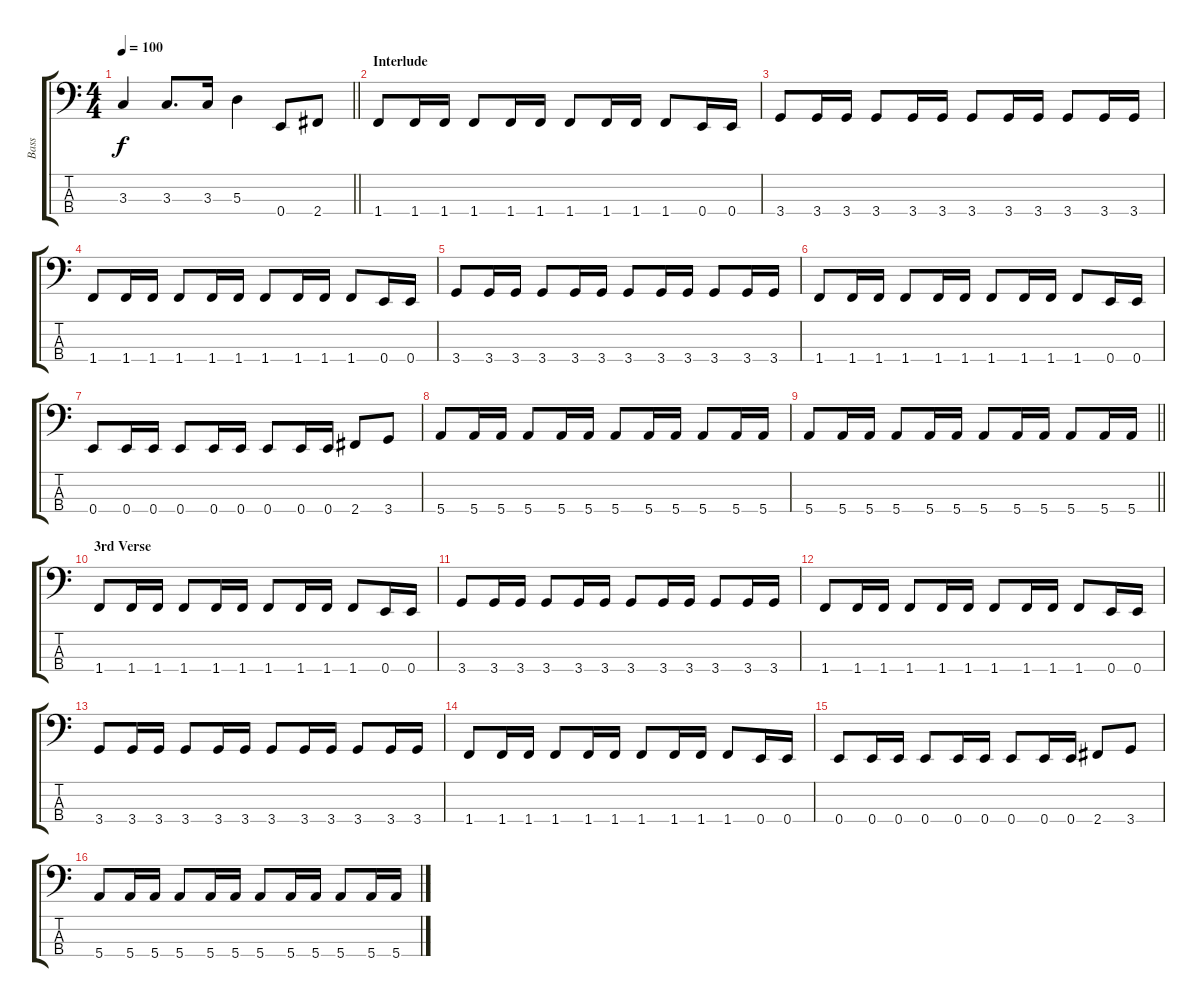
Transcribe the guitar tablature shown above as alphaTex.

\track ("Bass" "Bass") {instrument electricbasspick}
\staff {score tabs}
\tuning (G2 D2 A1 E1) {hide}
\ts (4 4)
\tempo 100
\clef f4
\barLineRight lightlight
\ks c
3.3.4{dy f} 3.3.8{d} 3.3.16 5.3.4 0.4.8 2.4.8 |
\section ("" "Interlude")
1.4.8 1.4.16 1.4.16 1.4.8 1.4.16 1.4.16 1.4.8 1.4.16 1.4.16 1.4.8 0.4.16 0.4.16 |
3.4.8 3.4.16 3.4.16 3.4.8 3.4.16 3.4.16 3.4.8 3.4.16 3.4.16 3.4.8 3.4.16 3.4.16 |
1.4.8 1.4.16 1.4.16 1.4.8 1.4.16 1.4.16 1.4.8 1.4.16 1.4.16 1.4.8 0.4.16 0.4.16 |
3.4.8 3.4.16 3.4.16 3.4.8 3.4.16 3.4.16 3.4.8 3.4.16 3.4.16 3.4.8 3.4.16 3.4.16 |
1.4.8 1.4.16 1.4.16 1.4.8 1.4.16 1.4.16 1.4.8 1.4.16 1.4.16 1.4.8 0.4.16 0.4.16 |
0.4.8 0.4.16 0.4.16 0.4.8 0.4.16 0.4.16 0.4.8 0.4.16 0.4.16 2.4.8 3.4.8 |
5.4.8 5.4.16 5.4.16 5.4.8 5.4.16 5.4.16 5.4.8 5.4.16 5.4.16 5.4.8 5.4.16 5.4.16 |
\barLineRight lightlight
5.4.8 5.4.16 5.4.16 5.4.8 5.4.16 5.4.16 5.4.8 5.4.16 5.4.16 5.4.8 5.4.16 5.4.16 |
\section ("" "3rd Verse")
1.4.8 1.4.16 1.4.16 1.4.8 1.4.16 1.4.16 1.4.8 1.4.16 1.4.16 1.4.8 0.4.16 0.4.16 |
3.4.8 3.4.16 3.4.16 3.4.8 3.4.16 3.4.16 3.4.8 3.4.16 3.4.16 3.4.8 3.4.16 3.4.16 |
1.4.8 1.4.16 1.4.16 1.4.8 1.4.16 1.4.16 1.4.8 1.4.16 1.4.16 1.4.8 0.4.16 0.4.16 |
3.4.8 3.4.16 3.4.16 3.4.8 3.4.16 3.4.16 3.4.8 3.4.16 3.4.16 3.4.8 3.4.16 3.4.16 |
1.4.8 1.4.16 1.4.16 1.4.8 1.4.16 1.4.16 1.4.8 1.4.16 1.4.16 1.4.8 0.4.16 0.4.16 |
0.4.8 0.4.16 0.4.16 0.4.8 0.4.16 0.4.16 0.4.8 0.4.16 0.4.16 2.4.8 3.4.8 |
5.4.8 5.4.16 5.4.16 5.4.8 5.4.16 5.4.16 5.4.8 5.4.16 5.4.16 5.4.8 5.4.16 5.4.16
